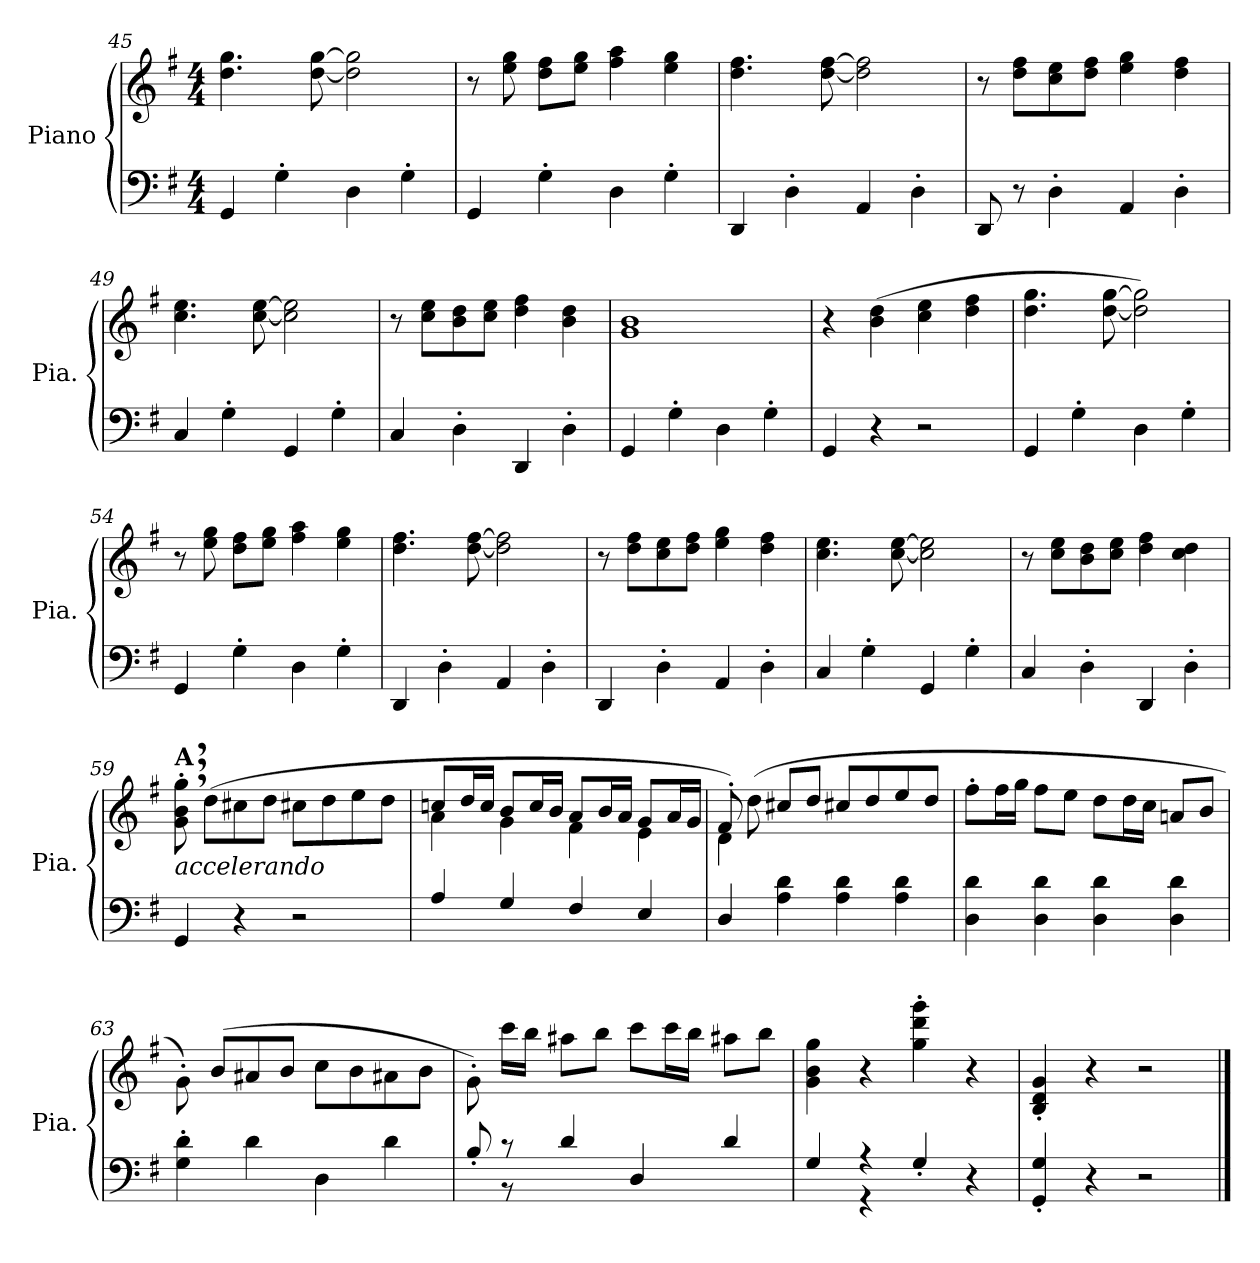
**kern	**kern
*part1	*part1
*staff2	*staff1
*I"Piano	*
*I'Pia.	*
*clefF4	*clefG2
*k[f#]	*k[f#]
*M4/4	*M4/4
=45	=45
4GG/	4.dd\ 4.gg\
4G'\	.
.	[8dd\ [8gg\
4D\	2dd\] 2gg\]
4G'\	.
=46	=46
4GG/	8r
.	8ee\ 8gg\
4G'\	8dd\ 8ff#\L
.	8ee\ 8gg\J
4D\	4ff#\ 4aa\
4G'\	4ee\ 4gg\
=47	=47
4DD/	4.dd\ 4.ff#\
4D'\	.
.	[8dd\ [8ff#\
4AA/	2dd\] 2ff#\]
4D'\	.
!!LO:PB:g=z
=48	=48
8DD/	8r
8r	8dd\ 8ff#\L
4D'\	8cc\ 8ee\
.	8dd\ 8ff#\J
4AA/	4ee\ 4gg\
4D'\	4dd\ 4ff#\
=49	=49
4C/	4.cc\ 4.ee\
4G'\	.
.	[8cc\ [8ee\
4GG/	2cc\] 2ee\]
4G'\	.
=50	=50
4C/	8r
.	8cc\ 8ee\L
4D'\	8b\ 8dd\
.	8cc\ 8ee\J
4DD/	4dd\ 4ff#\
4D'\	4b\ 4dd\
=51	=51
4GG/	1g 1b
4G'\	.
4D\	.
4G'\	.
!!LO:LB:g=z
=52	=52
4GG/	4r
4r	(4b\ 4dd\
2r	4cc\ 4ee\
.	4dd\ 4ff#\
=53	=53
4GG/	4.dd\ 4.gg\
4G'\	.
.	[8dd\ [8gg\
4D\	2dd\] 2gg\])
4G'\	.
=54	=54
4GG/	8r
.	8ee\ 8gg\
4G'\	8dd\ 8ff#\L
.	8ee\ 8gg\J
4D\	4ff#\ 4aa\
4G'\	4ee\ 4gg\
=55	=55
4DD/	4.dd\ 4.ff#\
4D'\	.
.	[8dd\ [8ff#\
4AA/	2dd\] 2ff#\]
4D'\	.
!!LO:LB:g=z
=56	=56
4DD/	8r
.	8dd\ 8ff#\L
4D'\	8cc\ 8ee\
.	8dd\ 8ff#\J
4AA/	4ee\ 4gg\
4D'\	4dd\ 4ff#\
=57	=57
4C/	4.cc\ 4.ee\
4G'\	.
.	[8cc\ [8ee\
4GG/	2cc\] 2ee\]
4G'\	.
=58	=58
4C/	8r
.	8cc\ 8ee\L
4D'\	8b\ 8dd\
.	8cc\ 8ee\J
4DD/	4dd\ 4ff#\
4D'\	4cc\ 4dd\
!!LO:LB:g=z
=59	=59
!	!LO:TX:a:B:t=A
!	!LO:TX:b:i:t=accelerando
4GG/	8g\', 8b\', 8gg\',
*	*MM128
.	(8dd\L
4r	8cc#X\
.	8dd\J
2r	8cc#X\L
.	8dd\
.	8ee\
.	8dd\J
=60	=60
*	*^
4A/	8ccn/L	4a
.	16dd/L	.
.	16cc/JJ	.
4G/	8b/L	4g
.	16cc/L	.
.	16b/JJ	.
4F#/	8a/L	4f#
.	16b/L	.
.	16a/JJ	.
4E/	8g/L	4e
.	16a/L	.
.	16g/JJ	.
=61	=61	=61
*	*MM125	*
4D/	8f#'/)	4d
.	(8dd\	.
4A\ 4d\	8cc#X/L	2.ryy
.	8dd/J	.
4A\ 4d\	8cc#X/L	.
.	8dd/	.
4A\ 4d\	8ee/	.
.	8dd/J	.
*	*v	*v
!!LO:LB:g=z
=62	=62
4D\ 4d\	8ff#'\L
.	16ff#\L
.	16gg\JJ
4D\ 4d\	8ff#\L
.	8ee\J
4D\ 4d\	8dd\L
.	16dd\L
.	16cc\JJ
4D\ 4d\	8an/L
.	8b/J
=63	=63
4G\' 4d\'	8g'\)
*	*MM127
.	(8b/L
4d\	8a#X/
.	8b/J
4D\	8cc\L
.	8b\
4d\	8a#X\
.	8b\J
=64	=64
*^	*
8B'/	8ryy	8g'\)
8r	8r	16ccc\LL
.	.	16bb\JJ
4ryy	4d/	8aa#X\L
.	.	8bb\J
4ryy	4D/	8ccc\L
.	.	16ccc\L
.	.	16bb\JJ
4ryy	4d/	8aa#X\L
.	.	8bb\J
=65	=65	=65
4G/	4ryy	4g\ 4b\ 4gg\
4r	4r	4r
4G'/	2ryy	4gg\' 4ddd\' 4ggg\'
4r	.	4r
*v	*v	*
=66	=66
4GG/' 4G/'	4B/' 4d/' 4g/'
4r	4r
2r	2r
==	==
*-	*-
